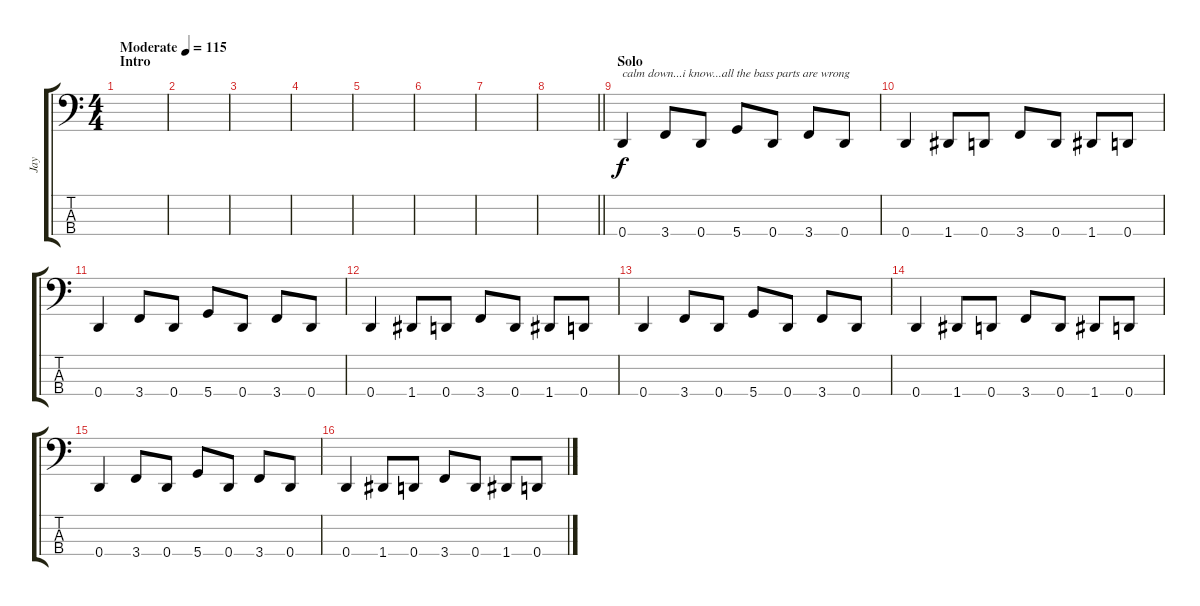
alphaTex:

\track ("Jay" "Jay") {instrument electricbasspick}
\staff {score tabs}
\tuning (F2 C2 G1 D1) {hide}
\ts (4 4)
\section ("" "Intro")
\tempo (115 "Moderate")
\clef f4
\ks c
|
|
|
|
|
|
|
\barLineRight lightlight
|
\section ("" "Solo")
0.4.4{txt "calm down...i know...all the bass parts are wrong"} 3.4.8 0.4.8 5.4.8 0.4.8 3.4.8 0.4.8 |
0.4.4 1.4.8 0.4.8 3.4.8 0.4.8 1.4.8 0.4.8 |
0.4.4 3.4.8 0.4.8 5.4.8 0.4.8 3.4.8 0.4.8 |
0.4.4 1.4.8 0.4.8 3.4.8 0.4.8 1.4.8 0.4.8 |
0.4.4 3.4.8 0.4.8 5.4.8 0.4.8 3.4.8 0.4.8 |
0.4.4 1.4.8 0.4.8 3.4.8 0.4.8 1.4.8 0.4.8 |
0.4.4 3.4.8 0.4.8 5.4.8 0.4.8 3.4.8 0.4.8 |
0.4.4 1.4.8 0.4.8 3.4.8 0.4.8 1.4.8 0.4.8
